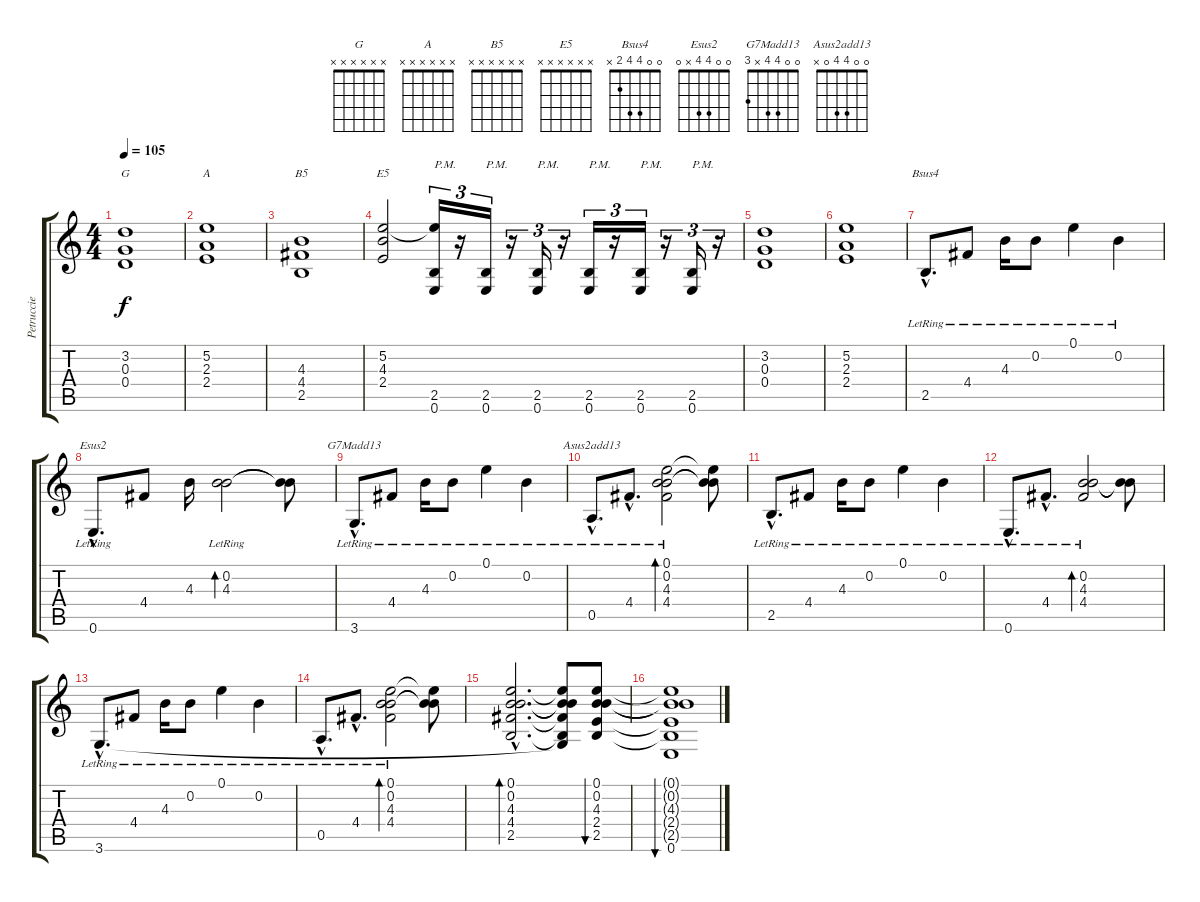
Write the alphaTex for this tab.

\track ("Petruccie Lead" "Petruccie ") {instrument overdrivenguitar}
\staff {score tabs}
\tuning (E4 B3 G3 D3 A2 E2) {hide}
\chord ("G" x x x x x x) {firstfret 0}
\chord ("A" x x x x x x) {firstfret 0}
\chord ("B5" x x x x x x) {firstfret 0}
\chord ("E5" x x x x x x) {firstfret 0}
\chord ("Bsus4" 0 0 4 4 2 x)
\chord ("Esus2" 0 0 4 4 x 0)
\chord ("G7Madd13" 0 0 4 4 x 3)
\chord ("Asus2add13" 0 0 4 4 0 x)
\ts (4 4)
\tempo 105
\clef g2
\ks c
(3.2 0.3 0.4).1{ch "G" dy f} |
(5.2 2.3 2.4).1{ch "A"} |
(4.3 4.4 2.5).1{ch "B5"} |
(5.2 4.3 2.4).2{ch "E5"} (5.2{t} 2.5 0.6).16{tu (3 2) txt "P.M."} r.16{tu (3 2)} (2.5 0.6).16{tu (3 2) txt "P.M."} r.16{tu (3 2)} (2.5 0.6).16{tu (3 2) txt "P.M."} r.16{tu (3 2)} (2.5 0.6).16{tu (3 2) txt "P.M."} r.16{tu (3 2)} (2.5 0.6).16{tu (3 2) txt "P.M."} r.16{tu (3 2)} (2.5 0.6).16{tu (3 2) txt "P.M."} r.16{tu (3 2)} |
(3.2 0.3 0.4).1 |
(5.2 2.3 2.4).1 |
2.5{hac lr}.8{d ch "Bsus4"} 4.4{lr}.8 4.3{lr}.16 0.2{lr}.8 0.1{lr}.4 0.2{lr}.4 |
0.6{hac lr}.8{d ch "Esus2"} 4.4.8 4.3.16 (0.2{lr} 4.3{lr}).2{bd 120} (0.2{t} 4.3{t}).8 |
3.6{hac lr}.8{d ch "G7Madd13"} 4.4{lr}.8 4.3{lr}.16 0.2{lr}.8 0.1{lr}.4 0.2{lr}.4 |
0.5{hac lr}.8{d ch "Asus2add13"} 4.4{hac lr}.8{d} (0.1 0.2 4.3{lr} 4.4).2{bd 120} (0.1{t} 0.2{t} 4.3{t}).8 |
2.5{hac lr}.8{d} 4.4{lr}.8 4.3{lr}.16 0.2{lr}.8 0.1{lr}.4 0.2{lr}.4 |
0.6{hac lr}.8{d} 4.4{hac lr}.8{d} (0.2{lr} 4.3{lr} 4.4{lr}).2{bd 120} (0.2{t} 4.3{t}).8 |
3.6{hac lr}.8{d} 4.4{lr}.8 4.3{lr}.16 0.2{lr}.8 0.1{lr}.4 0.2{lr}.4 |
0.5{hac lr}.8{d} 4.4{hac lr}.8{d} (0.1 0.2 4.3{lr} 4.4).2{bd 120} (0.1{t} 0.2{t} 4.3{t}).8 |
(0.1{hac} 0.2{hac} 4.3{hac} 4.4{hac} 2.5{hac}).2{d bd 120} (0.1{t} 0.2{t} 4.3{t} 4.4{t} 2.5{t} 3.6{t}).8 (0.1 0.2 4.3 2.4 2.5).8{bu 240} |
(0.1{t} 0.2{t} 4.3{t} 2.4{t} 2.5{t} 0.6).1{bu 240}
